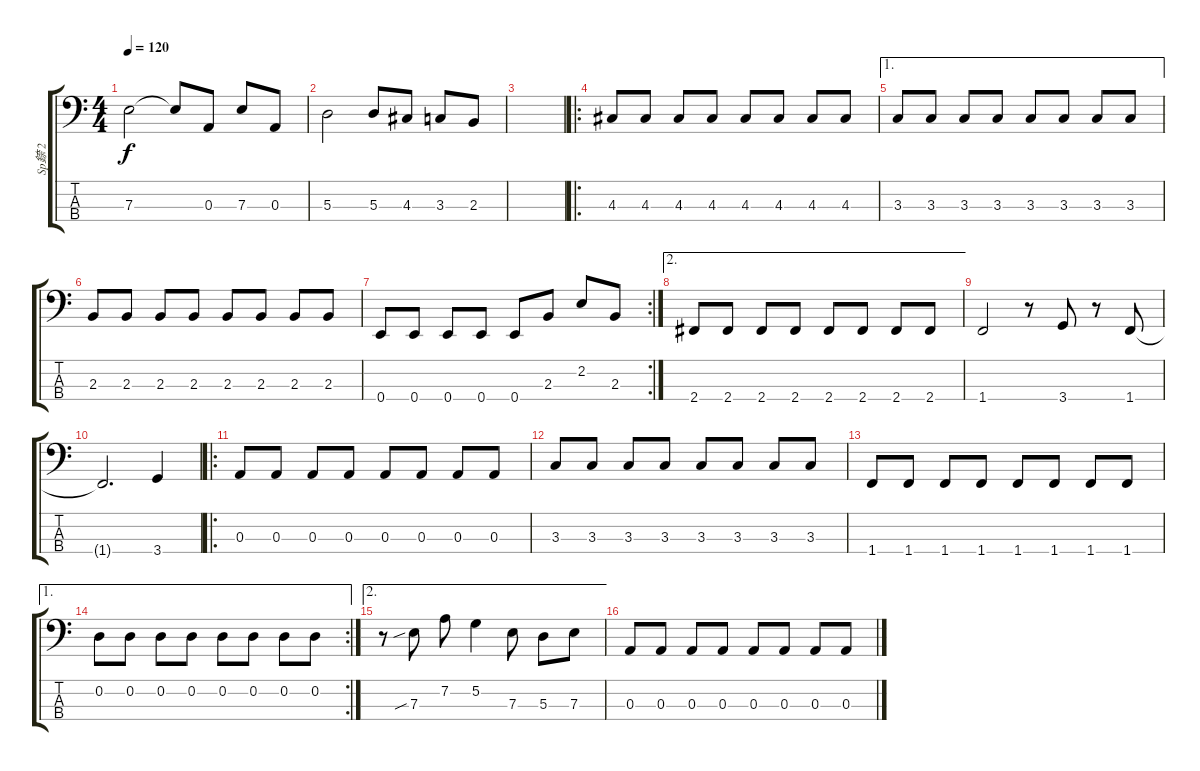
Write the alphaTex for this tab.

\track ("Sp錼 2" "Sp錼 2") {instrument electricbassfinger}
\staff {score tabs}
\tuning (G2 D2 A1 E1) {hide}
\ts (4 4)
\tempo 120
\clef f4
\ks c
7.3{t}.2{dy f} 7.3{t}.8 0.3.8 7.3.8 0.3.8 |
5.3.2 5.3.8 4.3.8 3.3.8 2.3.8 |
|
\ro
4.3.8 4.3.8 4.3.8 4.3.8 4.3.8 4.3.8 4.3.8 4.3.8 |
\ae 1
3.3.8 3.3.8 3.3.8 3.3.8 3.3.8 3.3.8 3.3.8 3.3.8 |
2.3.8 2.3.8 2.3.8 2.3.8 2.3.8 2.3.8 2.3.8 2.3.8 |
\rc 2
0.4.8 0.4.8 0.4.8 0.4.8 0.4.8 2.3.8 2.2.8 2.3.8 |
\ae 2
2.4.8 2.4.8 2.4.8 2.4.8 2.4.8 2.4.8 2.4.8 2.4.8 |
1.4.2 r.8 3.4.8 r.8 1.4.8 |
1.4{t}.2{d} 3.4.4 |
\ro
0.3.8 0.3.8 0.3.8 0.3.8 0.3.8 0.3.8 0.3.8 0.3.8 |
3.3.8 3.3.8 3.3.8 3.3.8 3.3.8 3.3.8 3.3.8 3.3.8 |
1.4.8 1.4.8 1.4.8 1.4.8 1.4.8 1.4.8 1.4.8 1.4.8 |
\ae 1
\rc 2
0.2.8 0.2.8 0.2.8 0.2.8 0.2.8 0.2.8 0.2.8 0.2.8 |
\ae 2
r.8 7.3{sib}.8 7.2.8 5.2.4 7.3.8 5.3.8 7.3.8 |
0.3.8 0.3.8 0.3.8 0.3.8 0.3.8 0.3.8 0.3.8 0.3.8
